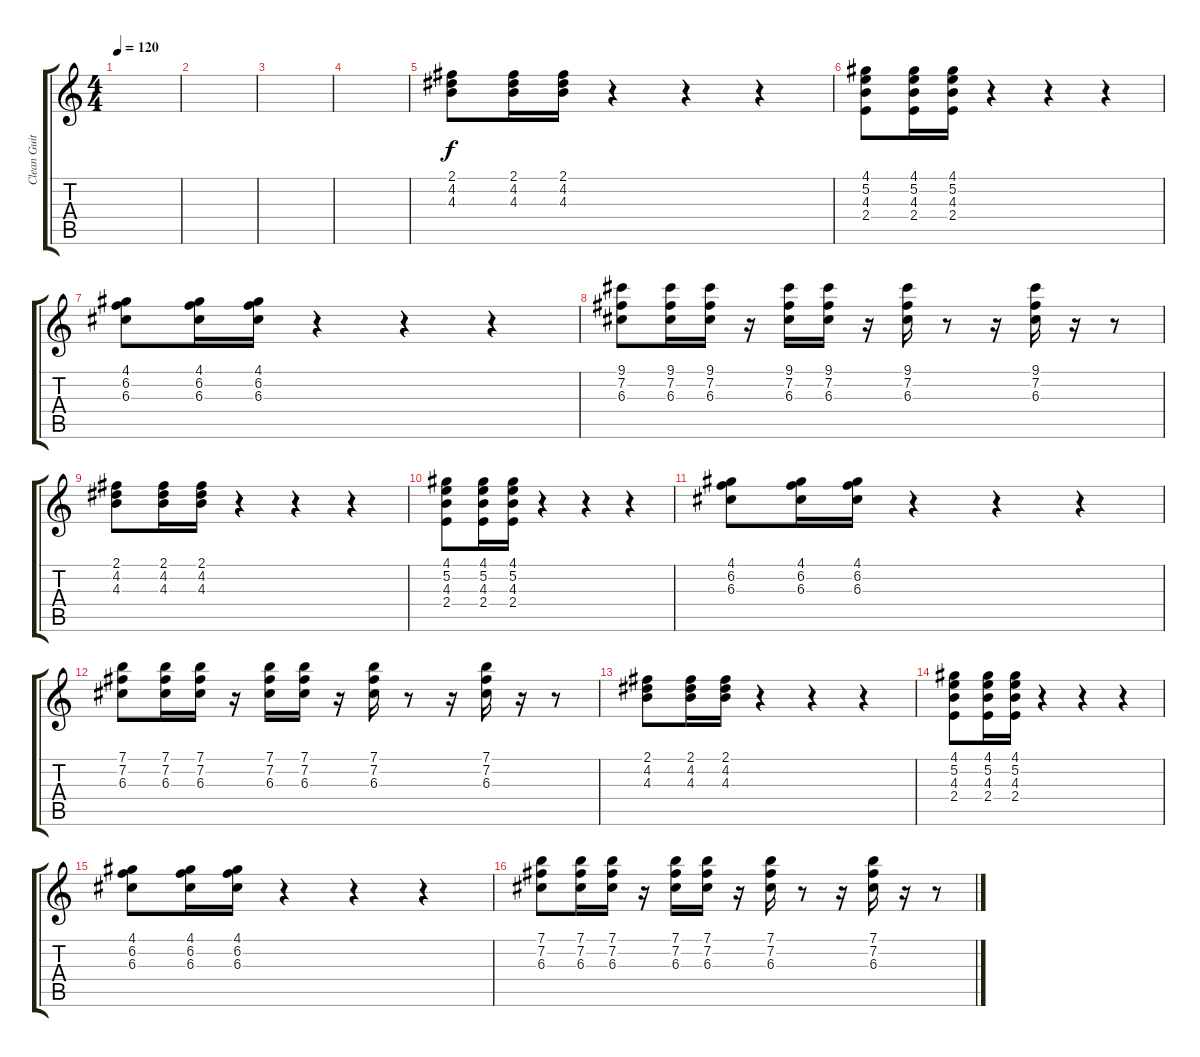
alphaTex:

\track ("Clean Guitar" "Clean Guit") {instrument electricguitarclean}
\staff {score tabs}
\tuning (E4 B3 G3 D3 A2 E2) {hide}
\ts (4 4)
\tempo 120
\clef g2
\ks c
|
|
|
|
(2.1 4.2 4.3).8 (2.1 4.2 4.3).16 (2.1 4.2 4.3).16 r.4 r.4 r.4 |
(4.1 5.2 4.3 2.4).8 (4.1 5.2 4.3 2.4).16 (4.1 5.2 4.3 2.4).16 r.4 r.4 r.4 |
(4.1 6.2 6.3).8 (4.1 6.2 6.3).16 (4.1 6.2 6.3).16 r.4 r.4 r.4 |
(9.1 7.2 6.3).8 (9.1 7.2 6.3).16 (9.1 7.2 6.3).16 r.16 (9.1 7.2 6.3).16 (9.1 7.2 6.3).16 r.16 (9.1 7.2 6.3).16 r.8 r.16 (9.1 7.2 6.3).16 r.16 r.8 |
(2.1 4.2 4.3).8 (2.1 4.2 4.3).16 (2.1 4.2 4.3).16 r.4 r.4 r.4 |
(4.1 5.2 4.3 2.4).8 (4.1 5.2 4.3 2.4).16 (4.1 5.2 4.3 2.4).16 r.4 r.4 r.4 |
(4.1 6.2 6.3).8 (4.1 6.2 6.3).16 (4.1 6.2 6.3).16 r.4 r.4 r.4 |
(7.1 7.2 6.3).8 (7.1 7.2 6.3).16 (7.1 7.2 6.3).16 r.16 (7.1 7.2 6.3).16 (7.1 7.2 6.3).16 r.16 (7.1 7.2 6.3).16 r.8 r.16 (7.1 7.2 6.3).16 r.16 r.8 |
(2.1 4.2 4.3).8 (2.1 4.2 4.3).16 (2.1 4.2 4.3).16 r.4 r.4 r.4 |
(4.1 5.2 4.3 2.4).8 (4.1 5.2 4.3 2.4).16 (4.1 5.2 4.3 2.4).16 r.4 r.4 r.4 |
(4.1 6.2 6.3).8 (4.1 6.2 6.3).16 (4.1 6.2 6.3).16 r.4 r.4 r.4 |
(7.1 7.2 6.3).8 (7.1 7.2 6.3).16 (7.1 7.2 6.3).16 r.16 (7.1 7.2 6.3).16 (7.1 7.2 6.3).16 r.16 (7.1 7.2 6.3).16 r.8 r.16 (7.1 7.2 6.3).16 r.16 r.8
